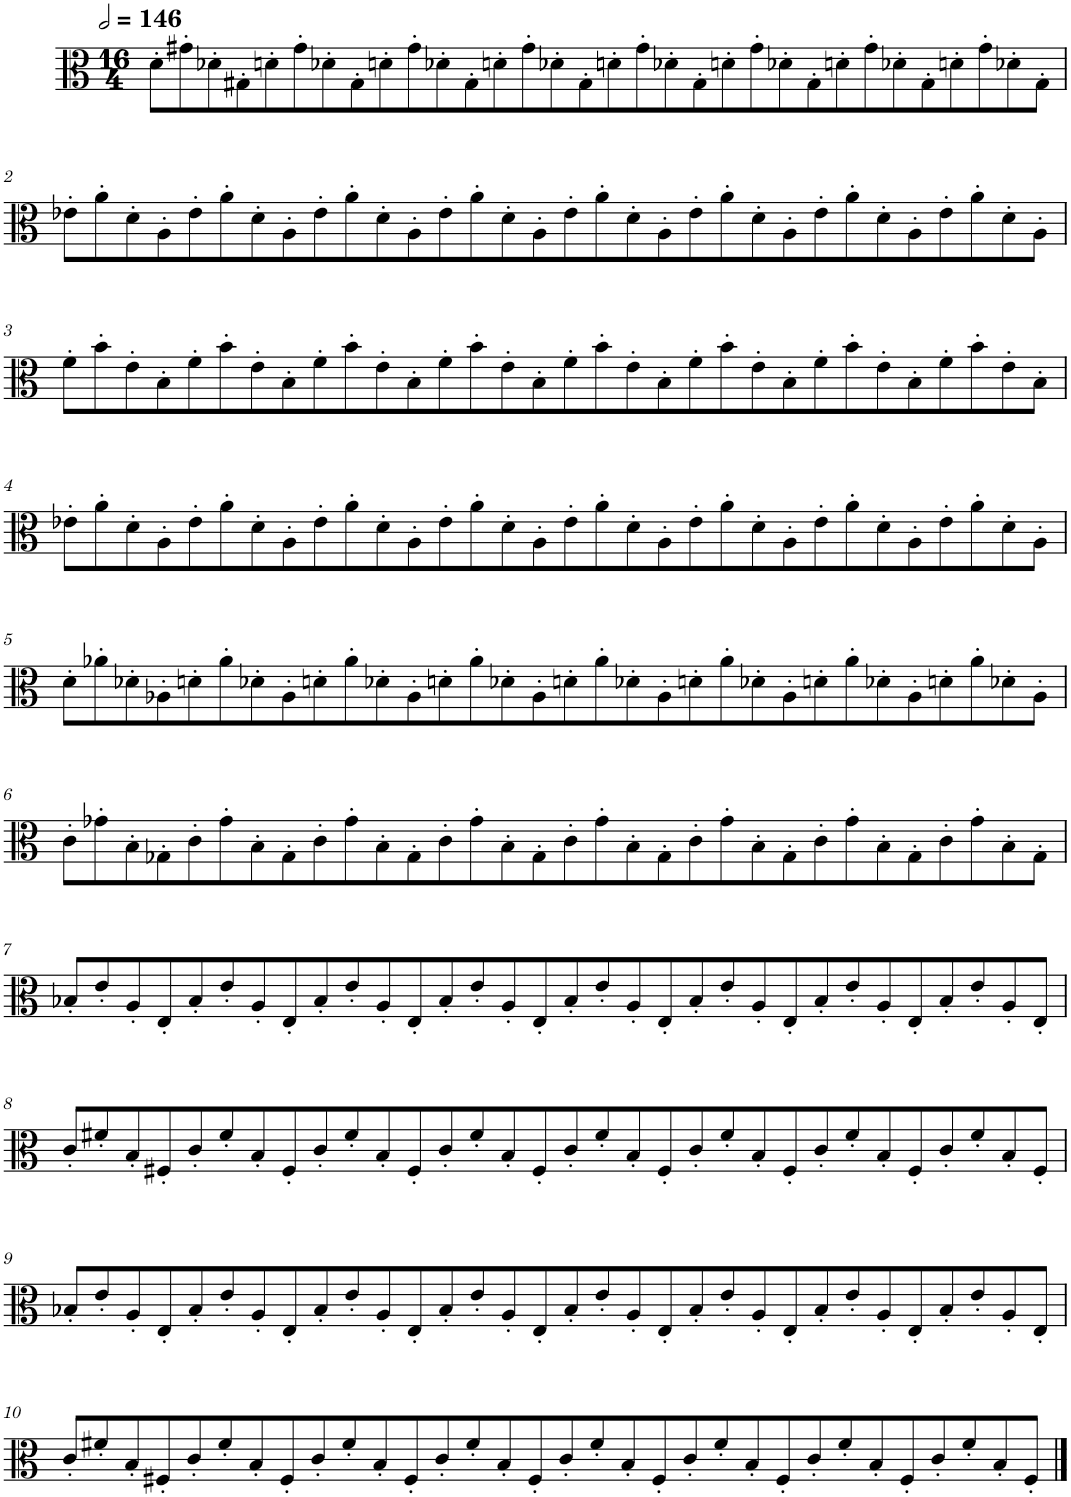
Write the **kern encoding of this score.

**kern
*part1
*staff1
*I"Viola
*I'Vla.
*clefC3
*k[]
*M16/4
*MM292
=1
8d'\L
8g#X'\
8d-X'\
8G#X'\
8dn'\
8g#'\
8d-X'\
8G#'\
8dn'\
8g#'\
8d-X'\
8G#'\
8dn'\
8g#'\
8d-X'\
8G#'\
8dn'\
8g#'\
8d-X'\
8G#'\
8dn'\
8g#'\
8d-X'\
8G#'\
8dn'\
8g#'\
8d-X'\
8G#'\
8dn'\
8g#'\
8d-X'\
8G#'\J
!!LO:LB:g=z
=2
8e-X'\L
8a'\
8d'\
8A'\
8e-'\
8a'\
8d'\
8A'\
8e-'\
8a'\
8d'\
8A'\
8e-'\
8a'\
8d'\
8A'\
8e-'\
8a'\
8d'\
8A'\
8e-'\
8a'\
8d'\
8A'\
8e-'\
8a'\
8d'\
8A'\
8e-'\
8a'\
8d'\
8A'\J
!!LO:LB:g=z
=3
8f'\L
8b'\
8e'\
8B'\
8f'\
8b'\
8e'\
8B'\
8f'\
8b'\
8e'\
8B'\
8f'\
8b'\
8e'\
8B'\
8f'\
8b'\
8e'\
8B'\
8f'\
8b'\
8e'\
8B'\
8f'\
8b'\
8e'\
8B'\
8f'\
8b'\
8e'\
8B'\J
!!LO:LB:g=z
=4
8e-X'\L
8a'\
8d'\
8A'\
8e-'\
8a'\
8d'\
8A'\
8e-'\
8a'\
8d'\
8A'\
8e-'\
8a'\
8d'\
8A'\
8e-'\
8a'\
8d'\
8A'\
8e-'\
8a'\
8d'\
8A'\
8e-'\
8a'\
8d'\
8A'\
8e-'\
8a'\
8d'\
8A'\J
!!LO:LB:g=z
=5
8d'\L
8a-X'\
8d-X'\
8A-X'\
8dn'\
8a-'\
8d-X'\
8A-'\
8dn'\
8a-'\
8d-X'\
8A-'\
8dn'\
8a-'\
8d-X'\
8A-'\
8dn'\
8a-'\
8d-X'\
8A-'\
8dn'\
8a-'\
8d-X'\
8A-'\
8dn'\
8a-'\
8d-X'\
8A-'\
8dn'\
8a-'\
8d-X'\
8A-'\J
!!LO:LB:g=z
=6
8c'\L
8g-X'\
8B'\
8G-X'\
8c'\
8g-'\
8B'\
8G-'\
8c'\
8g-'\
8B'\
8G-'\
8c'\
8g-'\
8B'\
8G-'\
8c'\
8g-'\
8B'\
8G-'\
8c'\
8g-'\
8B'\
8G-'\
8c'\
8g-'\
8B'\
8G-'\
8c'\
8g-'\
8B'\
8G-'\J
!!LO:LB:g=z
=7
8B-X'/L
8e'/
8A'/
8E'/
8B-'/
8e'/
8A'/
8E'/
8B-'/
8e'/
8A'/
8E'/
8B-'/
8e'/
8A'/
8E'/
8B-'/
8e'/
8A'/
8E'/
8B-'/
8e'/
8A'/
8E'/
8B-'/
8e'/
8A'/
8E'/
8B-'/
8e'/
8A'/
8E'/J
!!LO:LB:g=z
=8
8c'/L
8f#X'/
8B'/
8F#X'/
8c'/
8f#'/
8B'/
8F#'/
8c'/
8f#'/
8B'/
8F#'/
8c'/
8f#'/
8B'/
8F#'/
8c'/
8f#'/
8B'/
8F#'/
8c'/
8f#'/
8B'/
8F#'/
8c'/
8f#'/
8B'/
8F#'/
8c'/
8f#'/
8B'/
8F#'/J
!!LO:LB:g=z
=9
8B-X'/L
8e'/
8A'/
8E'/
8B-'/
8e'/
8A'/
8E'/
8B-'/
8e'/
8A'/
8E'/
8B-'/
8e'/
8A'/
8E'/
8B-'/
8e'/
8A'/
8E'/
8B-'/
8e'/
8A'/
8E'/
8B-'/
8e'/
8A'/
8E'/
8B-'/
8e'/
8A'/
8E'/J
!!LO:LB:g=z
=10
8c'/L
8f#X'/
8B'/
8F#X'/
8c'/
8f#'/
8B'/
8F#'/
8c'/
8f#'/
8B'/
8F#'/
8c'/
8f#'/
8B'/
8F#'/
8c'/
8f#'/
8B'/
8F#'/
8c'/
8f#'/
8B'/
8F#'/
8c'/
8f#'/
8B'/
8F#'/
8c'/
8f#'/
8B'/
8F#'/J
==
*-
